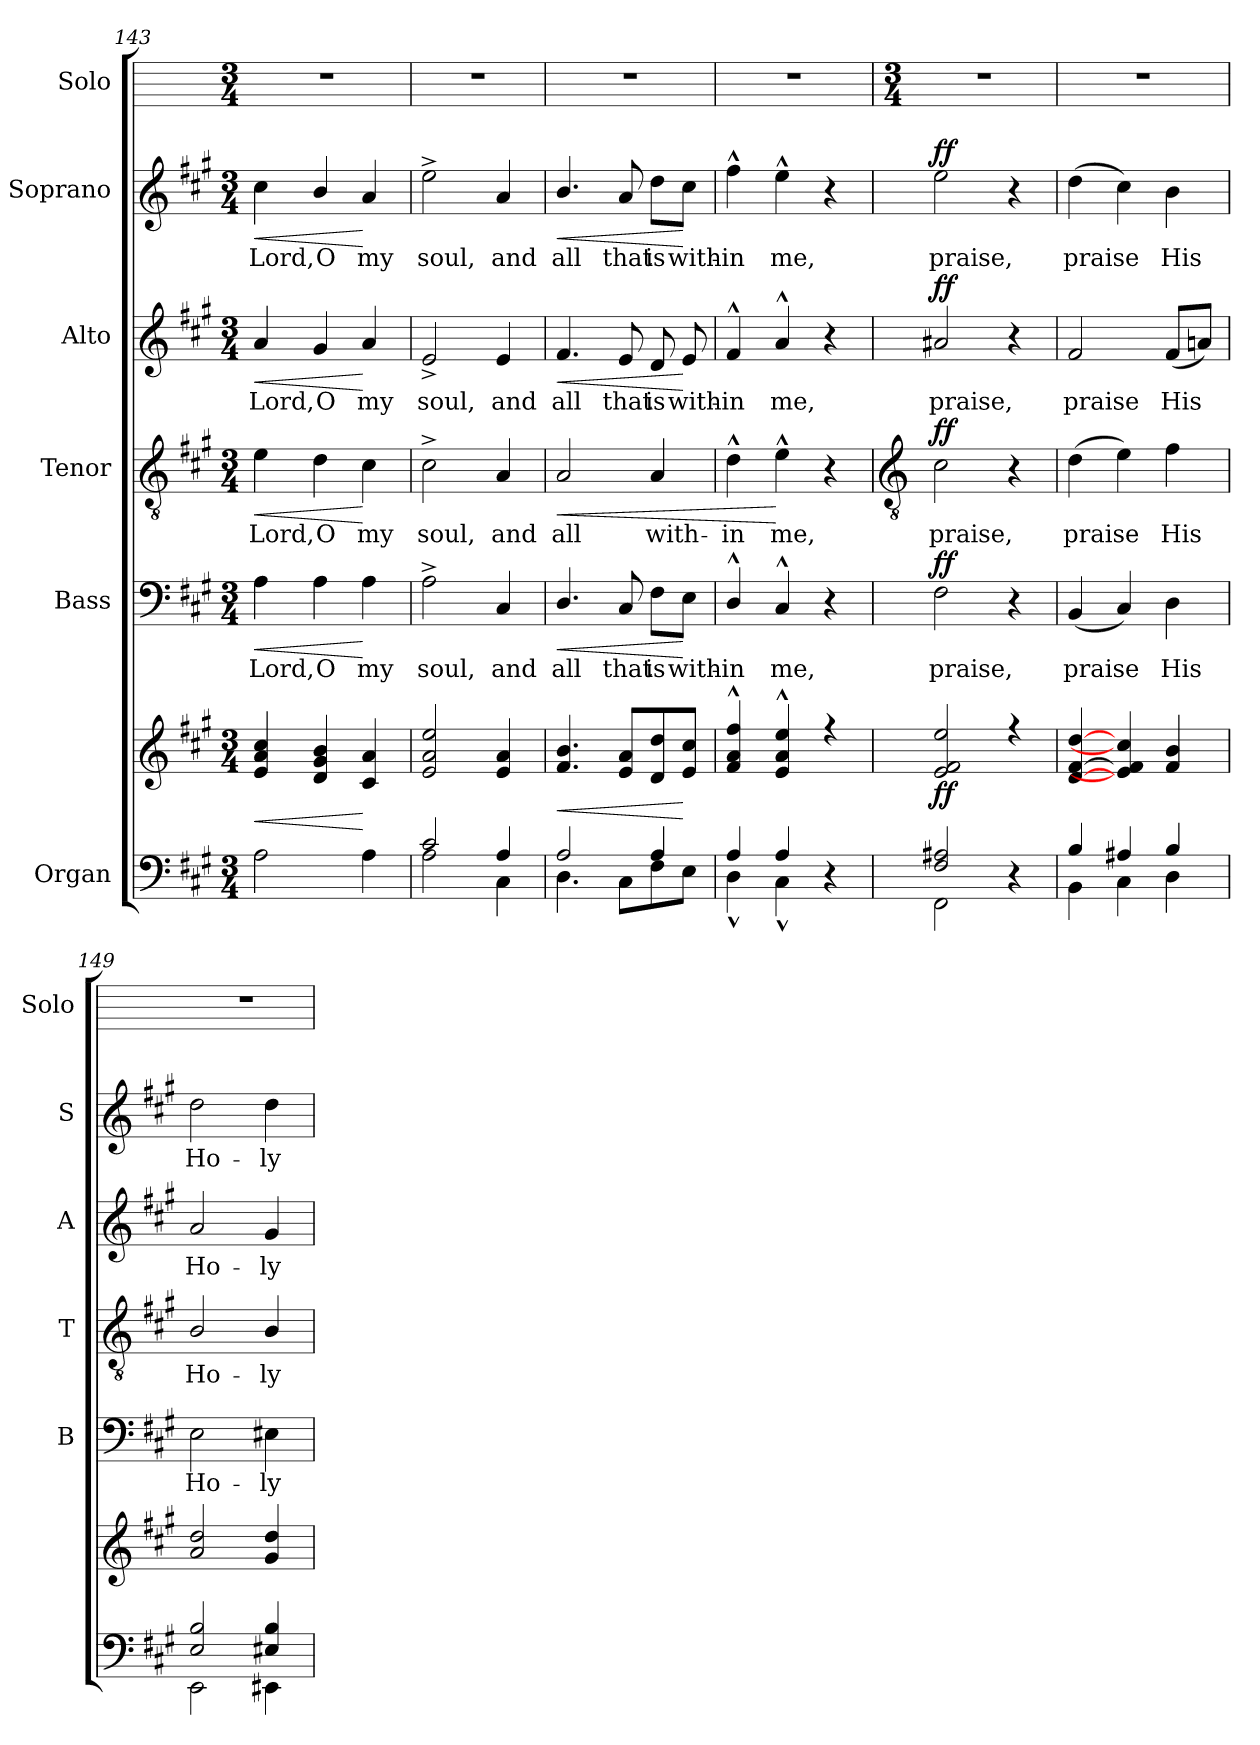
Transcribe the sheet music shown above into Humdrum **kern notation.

**kern	**kern	**dynam	**kern	**text	**dynam	**kern	**text	**dynam	**kern	**text	**dynam	**kern	**text	**dynam	**kern
*part6	*part6	*part6	*part5	*part5	*part5	*part4	*part4	*part4	*part3	*part3	*part3	*part2	*part2	*part2	*part1
*staff7	*staff6	*staff6/7	*staff5	*staff5	*staff5	*staff4	*staff4	*staff4	*staff3	*staff3	*staff3	*staff2	*staff2	*staff2	*staff1
*I"Organ	*	*	*I"Bass	*	*	*I"Tenor	*	*	*I"Alto	*	*	*I"Soprano	*	*	*I"Solo
*	*	*	*I'B	*	*	*I'T	*	*	*I'A	*	*	*I'S	*	*	*I'Solo
*clefF4	*clefG2	*	*clefF4	*	*	*clefGv2	*	*	*clefG2	*	*	*clefG2	*	*	*
*k[f#c#g#]	*k[f#c#g#]	*	*k[f#c#g#]	*	*	*k[f#c#g#]	*	*	*k[f#c#g#]	*	*	*k[f#c#g#]	*	*	*
*A:	*A:	*	*A:	*	*	*A:	*	*	*A:	*	*	*A:	*	*	*
*M3/4	*M3/4	*	*M3/4	*	*	*M3/4	*	*	*M3/4	*	*	*M3/4	*	*	*M3/4
=143	=143	=143	=143	=143	=143	=143	=143	=143	=143	=143	=143	=143	=143	=143	=143
*^	*^	*	*	*	*	*	*	*	*	*	*	*	*	*	*
!	!	!	!LO:N:vis=1	!LO:HP:b	!	!LO:LY:b	!LO:HP:b	!	!LO:LY:b	!LO:HP:b	!	!LO:LY:b	!LO:HP:b	!	!LO:LY:b	!LO:HP:b	!
2.ryy	2A\	4e 4a 4cc#	2.ryy	<	4A	Lord,	<	4e	Lord,	<	4a	Lord,	<	4cc#	Lord,	<	2.r
!	!	!	!	!	!	!LO:LY:b	!	!	!LO:LY:b	!	!	!LO:LY:b	!	!	!LO:LY:b	!	!
.	.	4d/ 4g#/ 4b/	.	.	4A\	O	.	4d\	O	.	4g#/	O	.	4b/	O	.	.
!	!	!	!	!	!	!LO:LY:b	!	!	!LO:LY:b	!	!	!LO:LY:b	!	!	!LO:LY:b	!	!
.	4A\	4c# 4a	.	[	4A	my	[	4c#	my	[	4a	my	[	4a	my	[	.
=144	=144	=144	=144	=144	=144	=144	=144	=144	=144	=144	=144	=144	=144	=144	=144	=144	=144
!	!	!	!LO:N:vis=1	!	!	!LO:LY:b	!	!	!LO:LY:b	!	!	!LO:LY:b	!	!	!LO:LY:b	!	!
2c#/	2A\	2e 2a 2ee	2.ryy	.	2A^	soul,	.	2c#^	soul,	.	2e^	soul,	.	2ee^	soul,	.	2.r
!	!	!	!	!	!	!LO:LY:b	!	!	!LO:LY:b	!	!	!LO:LY:b	!	!	!LO:LY:b	!	!
4A/	4C#\	4e 4a	.	.	4C#	and	.	4A	and	.	4e	and	.	4a	and	.	.
=145	=145	=145	=145	=145	=145	=145	=145	=145	=145	=145	=145	=145	=145	=145	=145	=145	=145
!	!	!	!LO:N:vis=1	!LO:HP:b	!	!LO:LY:b	!LO:HP:b	!	!LO:LY:b	!LO:HP:b	!	!LO:LY:b	!LO:HP:b	!	!LO:LY:b	!LO:HP:b	!
2A/	4.D\	4.f#/ 4.b/	2.ryy	<	4.D/	all	<	2A/	all	<	4.f#/	all	<	4.b/	all	<	2.r
!	!	!	!	!	!	!LO:LY:b	!	!	!	!	!	!LO:LY:b	!	!	!LO:LY:b	!	!
.	8C#\L	8e 8aL	.	.	8C#	that	.	.	.	.	8e	that	.	8a	that	.	.
!	!	!	!	!	!	!LO:LY:b	!	!	!LO:LY:b	!	!	!LO:LY:b	!	!	!LO:LY:b	!	!
4A/	8F#\	8d 8dd	.	.	8F#\L	is	.	4A	with-	.	8d	is	.	8dd\L	is	.	.
!	!	!	!	!	!	!LO:LY:b	!	!	!	!	!	!LO:LY:b	!	!	!LO:LY:b	!	!
.	8E\J	8e 8cc#J	.	[	8E\J	with-	[	.	.	.	8e	with-	[	8cc#\J	with-	[	.
=146	=146	=146	=146	=146	=146	=146	=146	=146	=146	=146	=146	=146	=146	=146	=146	=146	=146
!	!	!	!LO:N:vis=1	!	!	!LO:LY:b	!	!	!LO:LY:b	!	!	!LO:LY:b	!	!	!LO:LY:b	!	!
4A/	4D^^\	4f#^^ 4a^^ 4ff#^^	2.ryy	.	4D^^/	-in	.	4d^^	-in	.	4f#^^	-in	.	4ff#^^	-in	.	2.r
!	!	!	!	!	!	!LO:LY:b	!	!	!LO:LY:b	!	!	!LO:LY:b	!	!	!LO:LY:b	!	!
4A/	4C#^^\	4e^^ 4a^^ 4ee^^	.	.	4C#^^	me,	.	4e^^	me,	[	4a^^	me,	.	4ee^^	me,	.	.
4ryy	4r	4r	.	.	4r	.	.	4r	.	.	4r	.	.	4r	.	.	.
!!LO:LB:g=z
=147	=147	=147	=147	=147	=147	=147	=147	=147	=147	=147	=147	=147	=147	=147	=147	=147	=147
*	*	*	*	*	*	*	*	*clefGv2	*	*	*	*	*	*	*	*	*
*	*	*	*	*	*	*	*	*	*	*	*	*	*	*	*	*	*M3/4
!	!	!	!LO:N:vis=1	!LO:DY:b	!	!LO:LY:b	!LO:DY:b	!	!LO:LY:b	!LO:DY:b	!	!LO:LY:b	!LO:DY:b	!	!LO:LY:b	!LO:DY:b	!
2F#/ 2A#X/	2FF#\	2e 2f# 2ee	2.ryy	ff	2F#	praise,	ff	2c#	praise,	ff	2a#X	praise,	ff	2ee	praise,	ff	2.r
4ryy	4r	4r	.	.	4r	.	.	4r	.	.	4r	.	.	4r	.	.	.
=148	=148	=148	=148	=148	=148	=148	=148	=148	=148	=148	=148	=148	=148	=148	=148	=148	=148
!	!	!	!LO:N:vis=1	!	!	!LO:LY:b	!	!	!LO:LY:b	!	!	!LO:LY:b	!	!	!LO:LY:b	!	!
4B/	4BB\	[4d [4f# [4dd	2.ryy	.	(<4BB	praise	.	(>4d	praise	.	2f#	praise	.	(>4dd	praise	.	2.r
4A#X/	4C#\	4e] 4f#] 4cc#]	.	.	4C#)	.	.	4e)	.	.	.	.	.	4cc#)	.	.	.
!	!	!	!	!	!	!LO:LY:b	!	!	!LO:LY:b	!	!	!LO:LY:b	!	!	!LO:LY:b	!	!
4B/	4D\	4f# 4b	.	.	4D	His	.	4f#	His	.	(<8f#L	His	.	4b	His	.	.
.	.	.	.	.	.	.	.	.	.	.	8anJ)	.	.	.	.	.	.
=149	=149	=149	=149	=149	=149	=149	=149	=149	=149	=149	=149	=149	=149	=149	=149	=149	=149
!	!	!	!	!	!	!LO:LY:b	!	!	!LO:LY:b	!	!	!LO:LY:b	!	!	!LO:LY:b	!	!
2E/ 2B/	2EE\	2a 2dd	2.ryy	.	2E	Ho-	.	2B/	Ho-	.	2a	Ho-	.	2dd	Ho-	.	2.r
!	!	!	!	!	!	!LO:LY:b	!	!	!LO:LY:b	!	!	!LO:LY:b	!	!	!LO:LY:b	!	!
4E#X/ 4B/	4EE#X\	4g# 4dd	.	.	4E#X	-ly	.	4B/	-ly	.	4g#	-ly	.	4dd	-ly	.	.
*v	*v	*	*	*	*	*	*	*	*	*	*	*	*	*	*	*	*
*	*v	*v	*	*	*	*	*	*	*	*	*	*	*	*	*	*
=	=	=	=	=	=	=	=	=	=	=	=	=	=	=	=
*-	*-	*-	*-	*-	*-	*-	*-	*-	*-	*-	*-	*-	*-	*-	*-
